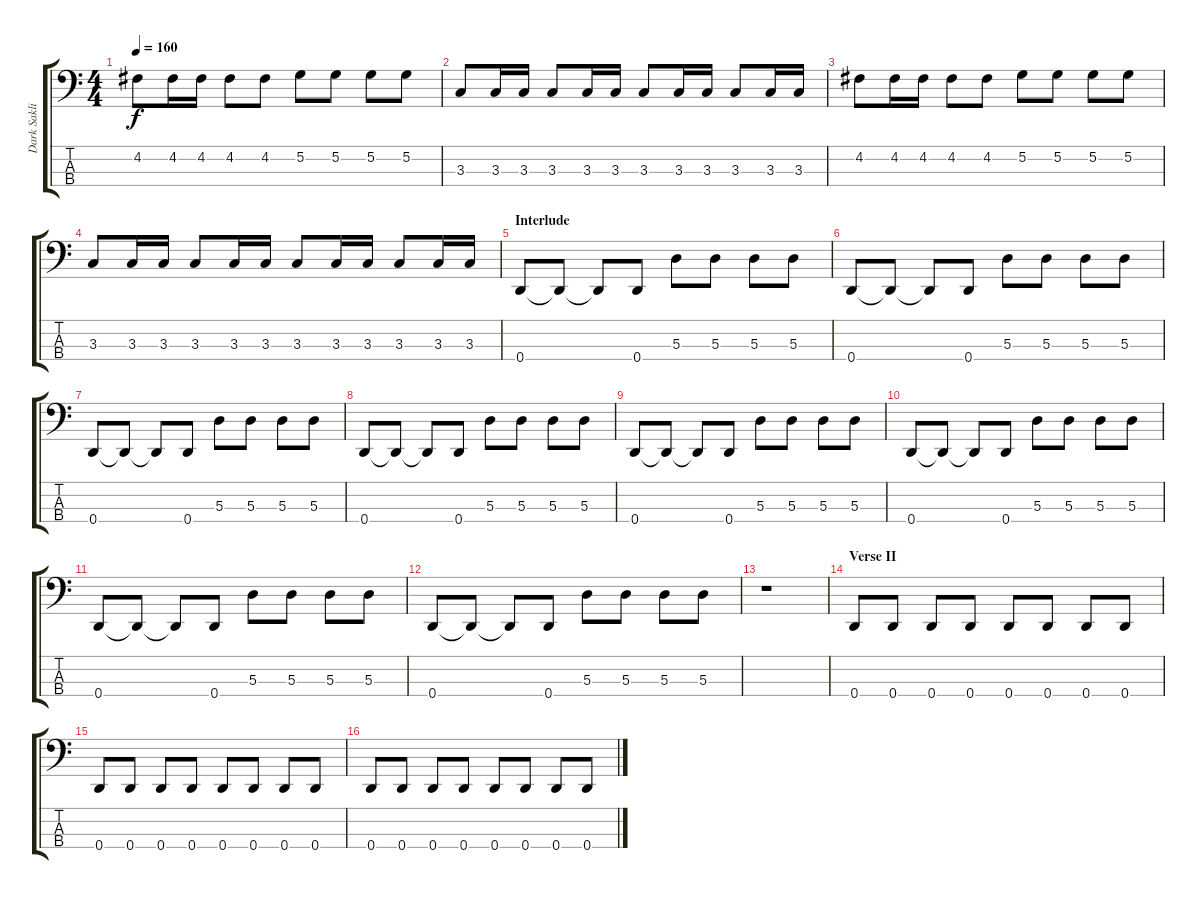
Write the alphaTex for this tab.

\track ("Dark Saklis" "Dark Sakli") {instrument electricbassfinger}
\staff {score tabs}
\tuning (G2 D2 A1 D1) {hide}
\ts (4 4)
\tempo 160
\clef f4
\ks c
4.2.8{dy f} 4.2.16 4.2.16 4.2.8 4.2.8 5.2.8 5.2.8 5.2.8 5.2.8 |
3.3.8 3.3.16 3.3.16 3.3.8 3.3.16 3.3.16 3.3.8 3.3.16 3.3.16 3.3.8 3.3.16 3.3.16 |
4.2.8 4.2.16 4.2.16 4.2.8 4.2.8 5.2.8 5.2.8 5.2.8 5.2.8 |
3.3.8 3.3.16 3.3.16 3.3.8 3.3.16 3.3.16 3.3.8 3.3.16 3.3.16 3.3.8 3.3.16 3.3.16 |
\section ("" "Interlude")
0.4.8 0.4{t}.8 0.4{t}.8 0.4.8 5.3.8 5.3.8 5.3.8 5.3.8 |
0.4.8 0.4{t}.8 0.4{t}.8 0.4.8 5.3.8 5.3.8 5.3.8 5.3.8 |
0.4.8 0.4{t}.8 0.4{t}.8 0.4.8 5.3.8 5.3.8 5.3.8 5.3.8 |
0.4.8 0.4{t}.8 0.4{t}.8 0.4.8 5.3.8 5.3.8 5.3.8 5.3.8 |
0.4.8 0.4{t}.8 0.4{t}.8 0.4.8 5.3.8 5.3.8 5.3.8 5.3.8 |
0.4.8 0.4{t}.8 0.4{t}.8 0.4.8 5.3.8 5.3.8 5.3.8 5.3.8 |
0.4.8 0.4{t}.8 0.4{t}.8 0.4.8 5.3.8 5.3.8 5.3.8 5.3.8 |
0.4.8 0.4{t}.8 0.4{t}.8 0.4.8 5.3.8 5.3.8 5.3.8 5.3.8 |
r.1 |
\section ("" "Verse II")
0.4.8 0.4.8 0.4.8 0.4.8 0.4.8 0.4.8 0.4.8 0.4.8 |
0.4.8 0.4.8 0.4.8 0.4.8 0.4.8 0.4.8 0.4.8 0.4.8 |
0.4.8 0.4.8 0.4.8 0.4.8 0.4.8 0.4.8 0.4.8 0.4.8
